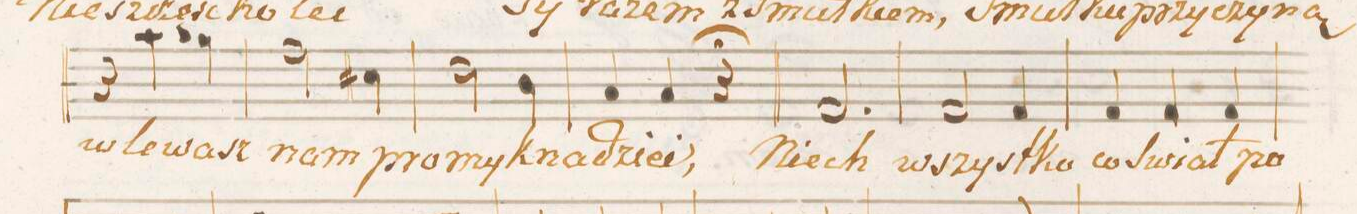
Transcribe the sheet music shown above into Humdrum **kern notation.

**kern	**text
*I"Basso.	*
*clefF4	*
*k[f#c#g#]	*
*M3/4	*
4r	.
4c#\	wle-
4B\	-wasz
=66	=66
2A\	nam
4E#X\	pro-
=67	=67
2F#\	-Myk
4D\	na-
=68	=68
4C#/	-dzie-
4C#/	-i,
4r;	.
=69||	=69||
2.AA/	Niech
=70	=70
2AA/	wszy-
4AA/	-stko
=71	=71
4AA/	co
4AA/	ſwiat
4AA/	po-
=72	=72
*-	*-
